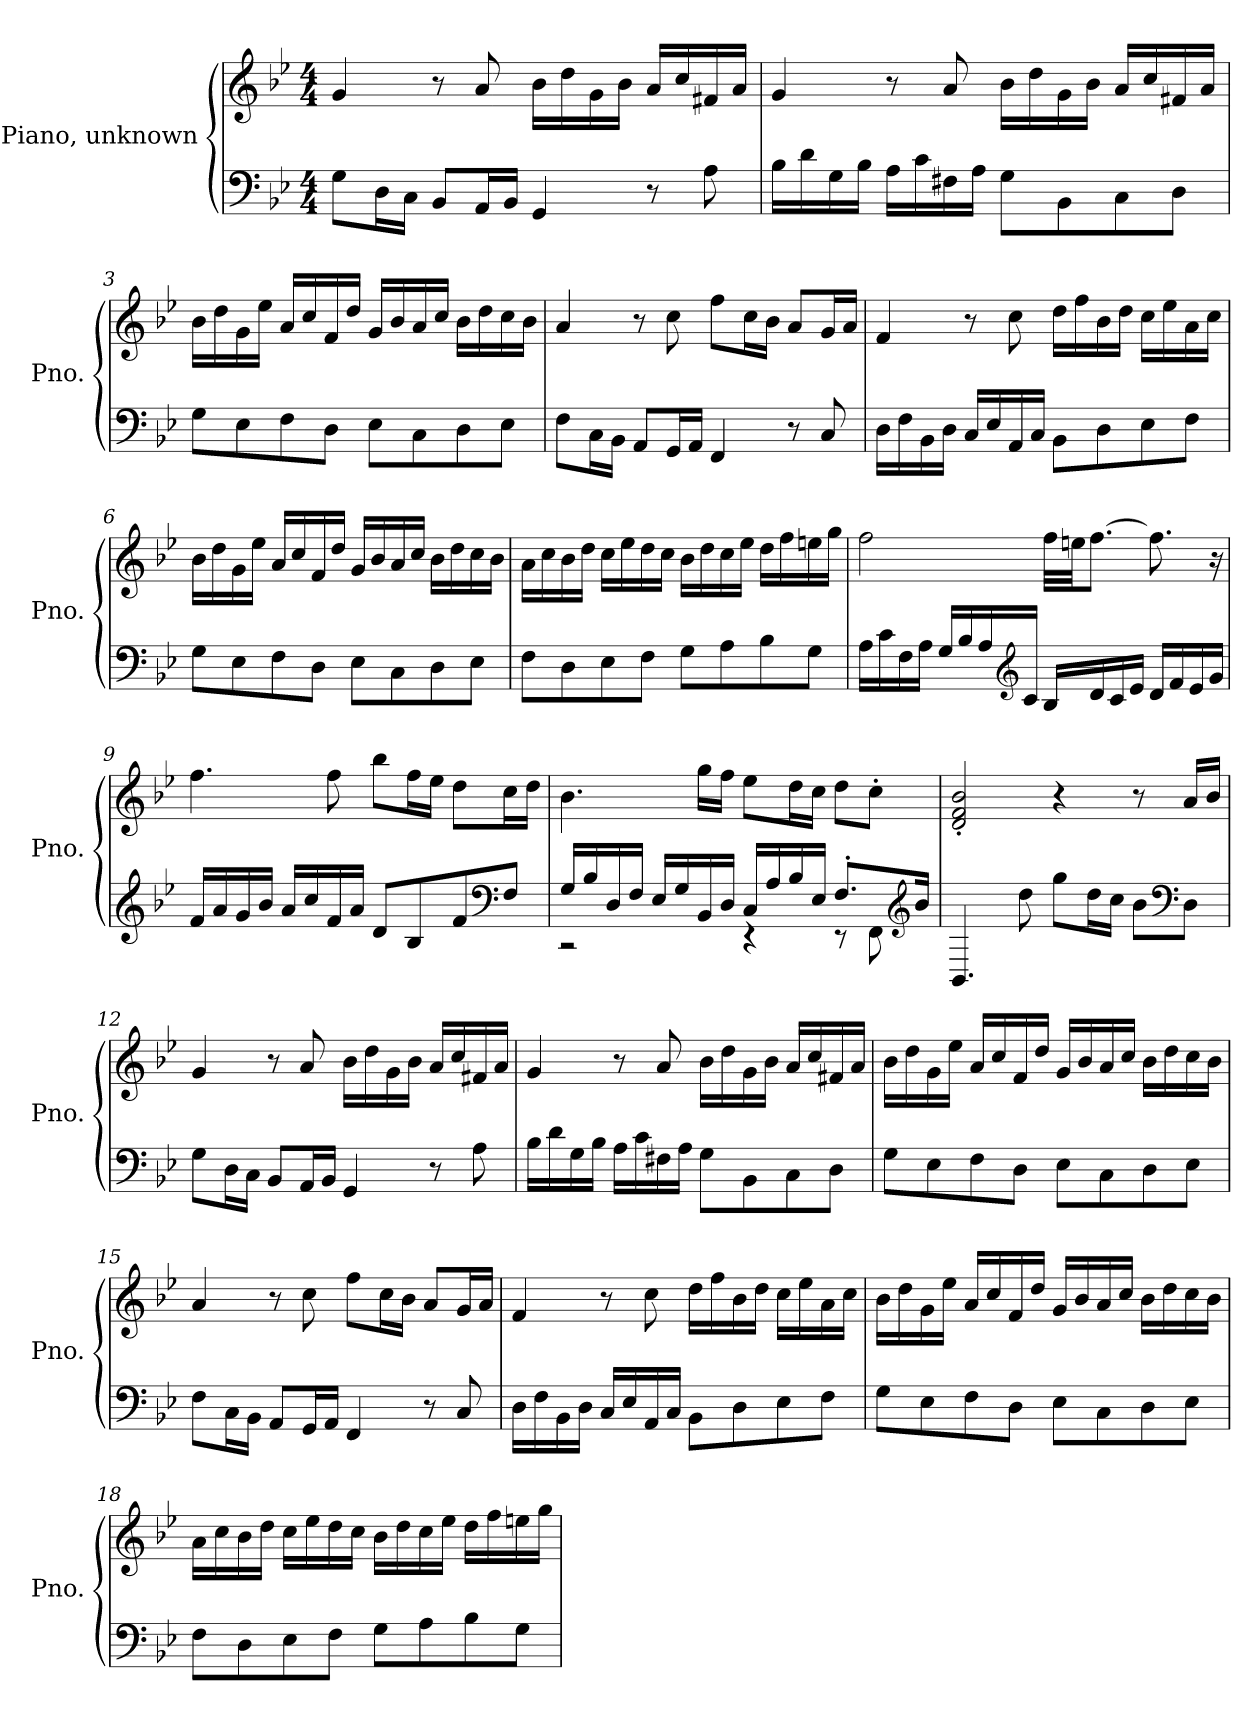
**kern	**kern
*part1	*part1
*staff2	*staff1
*I"Piano, unknown	*
*I'Pno.	*
*clefF4	*clefG2
*k[b-e-]	*k[b-e-]
*M4/4	*M4/4
*MM120	*MM120
=1	=1
8G\L	4g/
16D\L	.
16C\JJ	.
8BB-/L	8r
16AA/L	8a/
16BB-/JJ	.
4GG/	16b-\LL
.	16dd\
.	16g\
.	16b-\JJ
8r	16a/LL
.	16cc/
8A\	16f#X/
.	16a/JJ
=2	=2
16B-\LL	4g/
16d\	.
16G\	.
16B-\JJ	.
16A\LL	8r
16c\	.
16F#X\	8a/
16A\JJ	.
8G\L	16b-\LL
.	16dd\
8BB-\	16g\
.	16b-\JJ
8C\	16a/LL
.	16cc/
8D\J	16f#X/
.	16a/JJ
!!LO:LB:g=z
=3	=3
8G\L	16b-\LL
.	16dd\
8E-\	16g\
.	16ee-\JJ
8F\	16a/LL
.	16cc/
8D\J	16f/
.	16dd/JJ
8E-\L	16g/LL
.	16b-/
8C\	16a/
.	16cc/JJ
8D\	16b-\LL
.	16dd\
8E-\J	16cc\
.	16b-\JJ
=4	=4
8F\L	4a/
16C\L	.
16BB-\JJ	.
8AA/L	8r
16GG/L	8cc\
16AA/JJ	.
4FF/	8ff\L
.	16cc\L
.	16b-\JJ
8r	8a/L
8C/	16g/L
.	16a/JJ
=5	=5
16D\LL	4f/
16F\	.
16BB-\	.
16D\JJ	.
16C/LL	8r
16E-/	.
16AA/	8cc\
16C/JJ	.
8BB-\L	16dd\LL
.	16ff\
8D\	16b-\
.	16dd\JJ
8E-\	16cc\LL
.	16ee-\
8F\J	16a\
.	16cc\JJ
!!LO:LB:g=z
=6	=6
8G\L	16b-\LL
.	16dd\
8E-\	16g\
.	16ee-\JJ
8F\	16a/LL
.	16cc/
8D\J	16f/
.	16dd/JJ
8E-\L	16g/LL
.	16b-/
8C\	16a/
.	16cc/JJ
8D\	16b-\LL
.	16dd\
8E-\J	16cc\
.	16b-\JJ
=7	=7
8F\L	16a\LL
.	16cc\
8D\	16b-\
.	16dd\JJ
8E-\	16cc\LL
.	16ee-\
8F\J	16dd\
.	16cc\JJ
8G\L	16b-\LL
.	16dd\
8A\	16cc\
.	16ee-\JJ
8B-\	16dd\LL
.	16ff\
8G\J	16een\
.	16gg\JJ
!!LO:LB:g=z
=8	=8
16A\LL	2ff\
16c\	.
16F\	.
16A\JJ	.
16G/LL	.
16B-/	.
16A/	.
*clefG2	*
16c/JJ	.
16B-/LL	32ff\LLL
.	32een\JJ
16d/	[8.ff\J
16c/	.
16e-/JJ	.
16d/LL	8.ff\]
16f/	.
16e-/	.
16g/JJ	16r
=9	=9
16f/LL	4.ff\
16a/	.
16g/	.
16b-/JJ	.
16a/LL	.
16cc/	.
16f/	8ff\
16a/JJ	.
8d/L	8bb-\L
8B-/	16ff\L
.	16ee-\JJ
8f/	8dd\L
*clefF4	*
8F/J	16cc\L
.	16dd\JJ
!!LO:LB:g=z
=10	=10
*^	*
16G/LL	2r	4.b-\
16B-/	.	.
16D/	.	.
16F/JJ	.	.
16E-/LL	.	.
16G/	.	.
16BB-/	.	16gg\LL
16D/JJ	.	16ff\JJ
16C/LL	4r	8ee-\L
16A/	.	.
16B-/	.	16dd\L
16E-/JJ	.	16cc\JJ
8.F'/L	8r	8dd\L
.	8FF\	8cc'\J
*clefG2	*	*
16b-/Jk	.	.
*v	*v	*
=11	=11
4.BB-/	2d/' 2f/' 2b-/'
8dd\	.
8gg\L	4r
16dd\L	.
16cc\JJ	.
8b-\L	8r
*clefF4	*
8D\J	16a/LL
.	16b-/JJ
=12	=12
8G\L	4g/
16D\L	.
16C\JJ	.
8BB-/L	8r
16AA/L	8a/
16BB-/JJ	.
4GG/	16b-\LL
.	16dd\
.	16g\
.	16b-\JJ
8r	16a/LL
.	16cc/
8A\	16f#X/
.	16a/JJ
!!LO:LB:g=z
=13	=13
16B-\LL	4g/
16d\	.
16G\	.
16B-\JJ	.
16A\LL	8r
16c\	.
16F#X\	8a/
16A\JJ	.
8G\L	16b-\LL
.	16dd\
8BB-\	16g\
.	16b-\JJ
8C\	16a/LL
.	16cc/
8D\J	16f#X/
.	16a/JJ
=14	=14
8G\L	16b-\LL
.	16dd\
8E-\	16g\
.	16ee-\JJ
8F\	16a/LL
.	16cc/
8D\J	16f/
.	16dd/JJ
8E-\L	16g/LL
.	16b-/
8C\	16a/
.	16cc/JJ
8D\	16b-\LL
.	16dd\
8E-\J	16cc\
.	16b-\JJ
=15	=15
8F\L	4a/
16C\L	.
16BB-\JJ	.
8AA/L	8r
16GG/L	8cc\
16AA/JJ	.
4FF/	8ff\L
.	16cc\L
.	16b-\JJ
8r	8a/L
8C/	16g/L
.	16a/JJ
!!LO:PB:g=z
=16	=16
16D\LL	4f/
16F\	.
16BB-\	.
16D\JJ	.
16C/LL	8r
16E-/	.
16AA/	8cc\
16C/JJ	.
8BB-\L	16dd\LL
.	16ff\
8D\	16b-\
.	16dd\JJ
8E-\	16cc\LL
.	16ee-\
8F\J	16a\
.	16cc\JJ
=17	=17
8G\L	16b-\LL
.	16dd\
8E-\	16g\
.	16ee-\JJ
8F\	16a/LL
.	16cc/
8D\J	16f/
.	16dd/JJ
8E-\L	16g/LL
.	16b-/
8C\	16a/
.	16cc/JJ
8D\	16b-\LL
.	16dd\
8E-\J	16cc\
.	16b-\JJ
!!LO:LB:g=z
=18	=18
8F\L	16a\LL
.	16cc\
8D\	16b-\
.	16dd\JJ
8E-\	16cc\LL
.	16ee-\
8F\J	16dd\
.	16cc\JJ
8G\L	16b-\LL
.	16dd\
8A\	16cc\
.	16ee-\JJ
8B-\	16dd\LL
.	16ff\
8G\J	16een\
.	16gg\JJ
=	=
*-	*-
